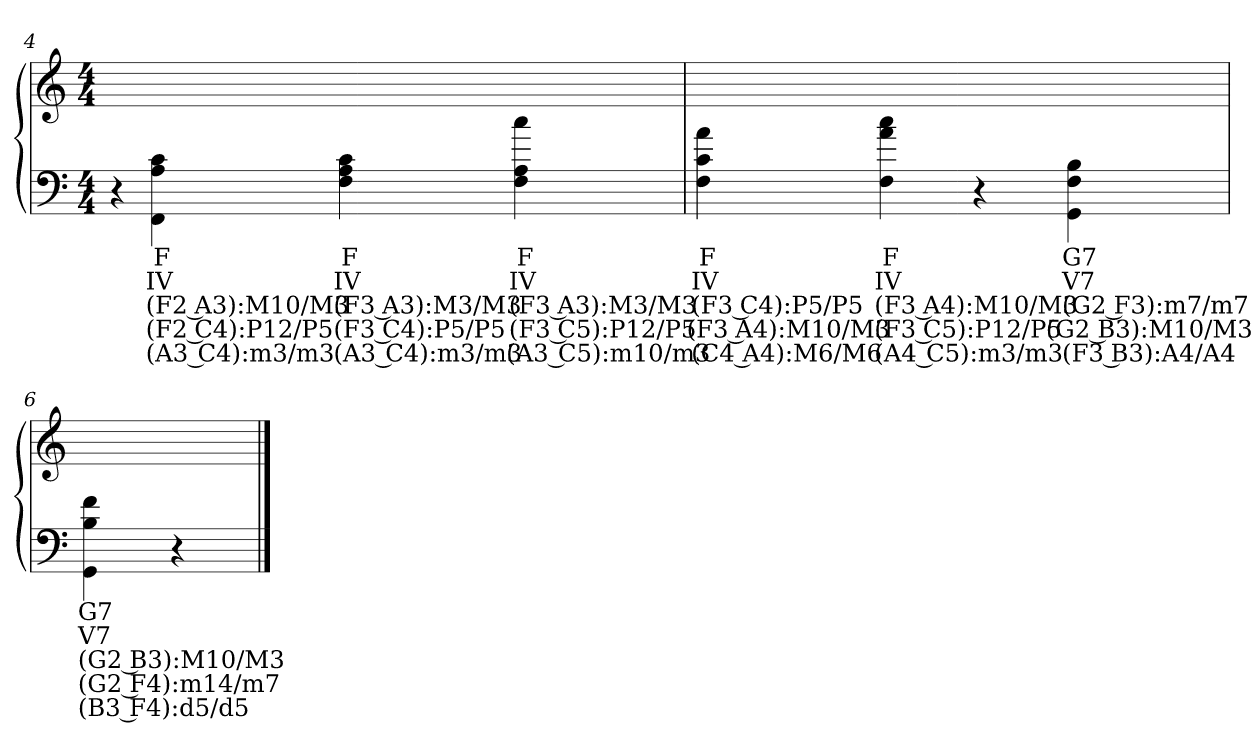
**kern	**text	**text	**text	**text	**text	**kern
*part2	*part2	*part2	*part2	*part2	*part2	*part1
*staff2	*staff2	*staff2	*staff2	*staff2	*staff2	*staff1
*clefF4	*	*	*	*	*	*clefG2
*k[]	*	*	*	*	*	*k[]
*C:	*	*	*	*	*	*C:
*M4/4	*	*	*	*	*	*M4/4
=4	=4	=4	=4	=4	=4	=4
4r	.	.	.	.	.	1ryy
4FF 4A 4c	F	IV	(F2 A3):M10/M3	(F2 C4):P12/P5	(A3 C4):m3/m3	.
4F 4A 4c	F	IV	(F3 A3):M3/M3	(F3 C4):P5/P5	(A3 C4):m3/m3	.
4F 4A 4cc	F	IV	(F3 A3):M3/M3	(F3 C5):P12/P5	(A3 C5):m10/m3	.
=5	=5	=5	=5	=5	=5	=5
4F 4c 4a	F	IV	(F3 C4):P5/P5	(F3 A4):M10/M3	(C4 A4):M6/M6	1ryy
4F 4a 4cc	F	IV	(F3 A4):M10/M3	(F3 C5):P12/P5	(A4 C5):m3/m3	.
4r	.	.	.	.	.	.
4GG 4F 4B	G7	V7	(G2 F3):m7/m7	(G2 B3):M10/M3	(F3 B3):A4/A4	.
=6	=6	=6	=6	=6	=6	=6
4GG 4B 4f	G7	V7	(G2 B3):M10/M3	(G2 F4):m14/m7	(B3 F4):d5/d5	2ryy
4r	.	.	.	.	.	.
==	==	==	==	==	==	==
*-	*-	*-	*-	*-	*-	*-
